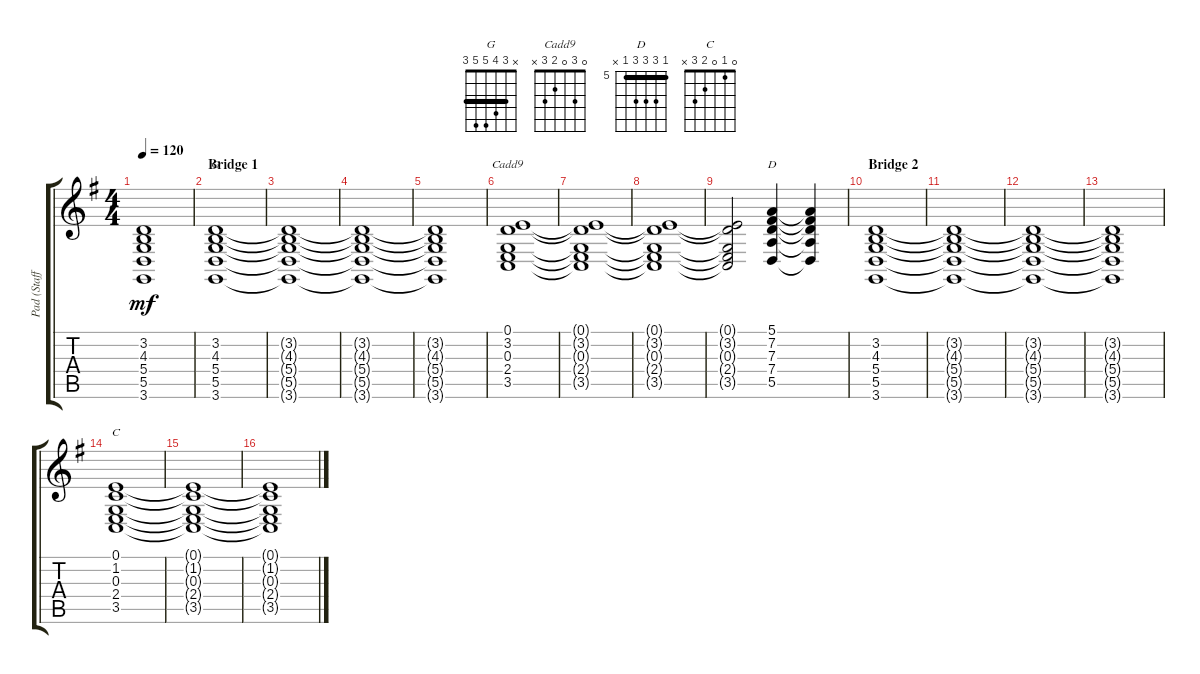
\track ("Pad (Staff 1)" "Pad (Staff") {instrument pad2warm}
\staff {score tabs}
\tuning (E4 B3 G3 D3 A2 E2) {hide}
\chord ("G" x 3 4 5 5 3) {barre 3}
\chord ("Cadd9" 0 3 0 2 3 x)
\chord ("D" 5 7 7 7 5 x) {firstfret 5 barre 5}
\chord ("C" 0 1 0 2 3 x)
\ts (4 4)
\tempo 120
\clef g2
\ks g
(3.2{t} 4.3{t} 5.4{t} 5.5{t} 3.6{t}).1{dy mf} |
\section ("" "Bridge 1")
(3.2 4.3 5.4 5.5 3.6).1{ch "G"} |
(3.2{t} 4.3{t} 5.4{t} 5.5{t} 3.6{t}).1 |
(3.2{t} 4.3{t} 5.4{t} 5.5{t} 3.6{t}).1 |
(3.2{t} 4.3{t} 5.4{t} 5.5{t} 3.6{t}).1 |
(0.1 3.2 0.3 2.4 3.5).1{ch "Cadd9"} |
(0.1{t} 3.2{t} 0.3{t} 2.4{t} 3.5{t}).1 |
(0.1{t} 3.2{t} 0.3{t} 2.4{t} 3.5{t}).1 |
(0.1{t} 3.2{t} 0.3{t} 2.4{t} 3.5{t}).2 (5.1 7.2 7.3 7.4 5.5).4{ch "D"} (5.1{t} 7.2{t} 7.3{t} 7.4{t} 5.5{t}).4 |
\section ("" "Bridge 2")
(3.2 4.3 5.4 5.5 3.6).1 |
(3.2{t} 4.3{t} 5.4{t} 5.5{t} 3.6{t}).1 |
(3.2{t} 4.3{t} 5.4{t} 5.5{t} 3.6{t}).1 |
(3.2{t} 4.3{t} 5.4{t} 5.5{t} 3.6{t}).1 |
(0.1 1.2 0.3 2.4 3.5).1{ch "C"} |
(0.1{t} 1.2{t} 0.3{t} 2.4{t} 3.5{t}).1 |
(0.1{t} 1.2{t} 0.3{t} 2.4{t} 3.5{t}).1
